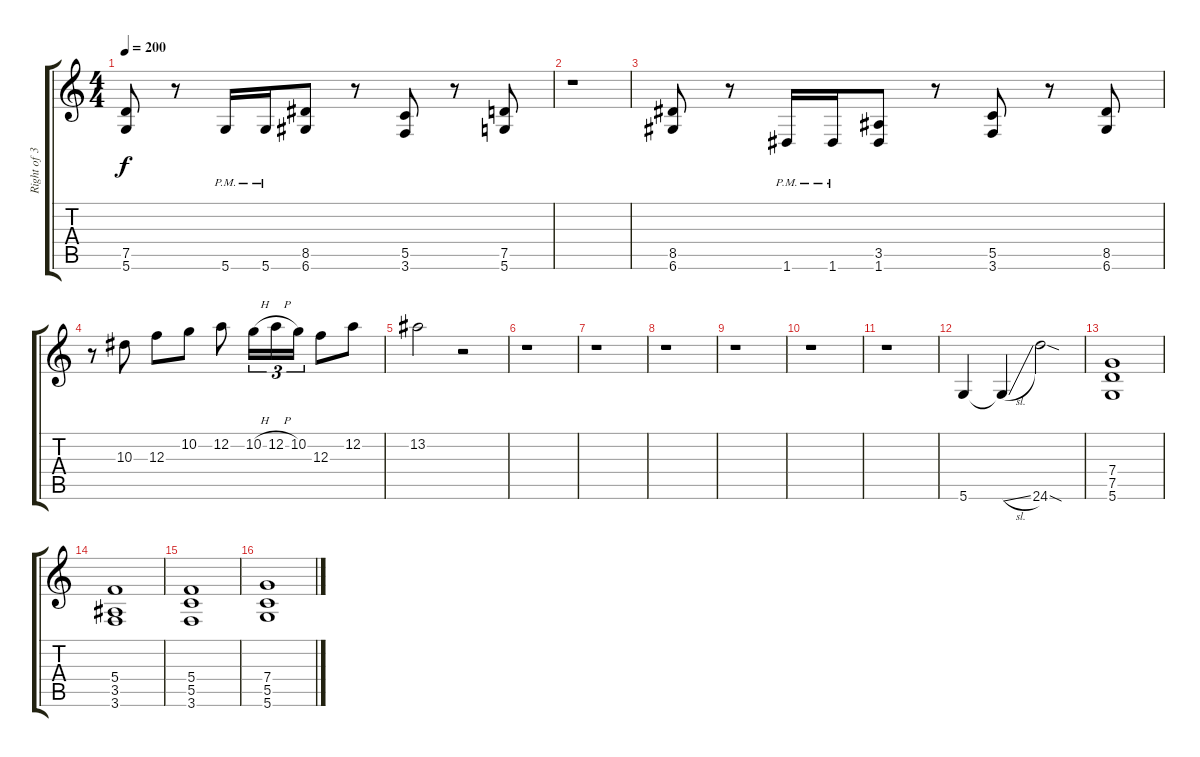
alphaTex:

\track ("Right of 3" "Right of 3") {mute instrument distortionguitar}
\staff {score tabs}
\tuning (D4 A3 F3 C3 G2 D2) {hide}
\ts (4 4)
\tempo 200
\clef g2
\ks c
(7.5 5.6).8{dy f} r.8 5.6{pm}.16 5.6{pm}.16 (8.5 6.6).8 r.8 (5.5 3.6).8 r.8 (7.5 5.6).8 |
r.1 |
(8.5 6.6).8 r.8 1.6{pm}.16 1.6{pm}.16 (3.5 1.6).8 r.8 (5.5 3.6).8 r.8 (8.5 6.6).8 |
r.8 10.3.8 12.3.8 10.2.8 12.2.8 10.2{h}.16{tu (3 2)} 12.2{h}.16{tu (3 2)} 10.2.16{tu (3 2)} 12.3.8 12.2.8 |
13.2.2 r.2 |
r.1 |
r.1 |
r.1 |
r.1 |
r.1 |
r.1 |
5.6.4 5.6{sl t}.4 24.6{sod}.2 |
(7.4 7.5 5.6).1 |
(5.4 3.5 3.6).1 |
(5.4 5.5 3.6).1 |
(7.4 5.5 5.6).1
